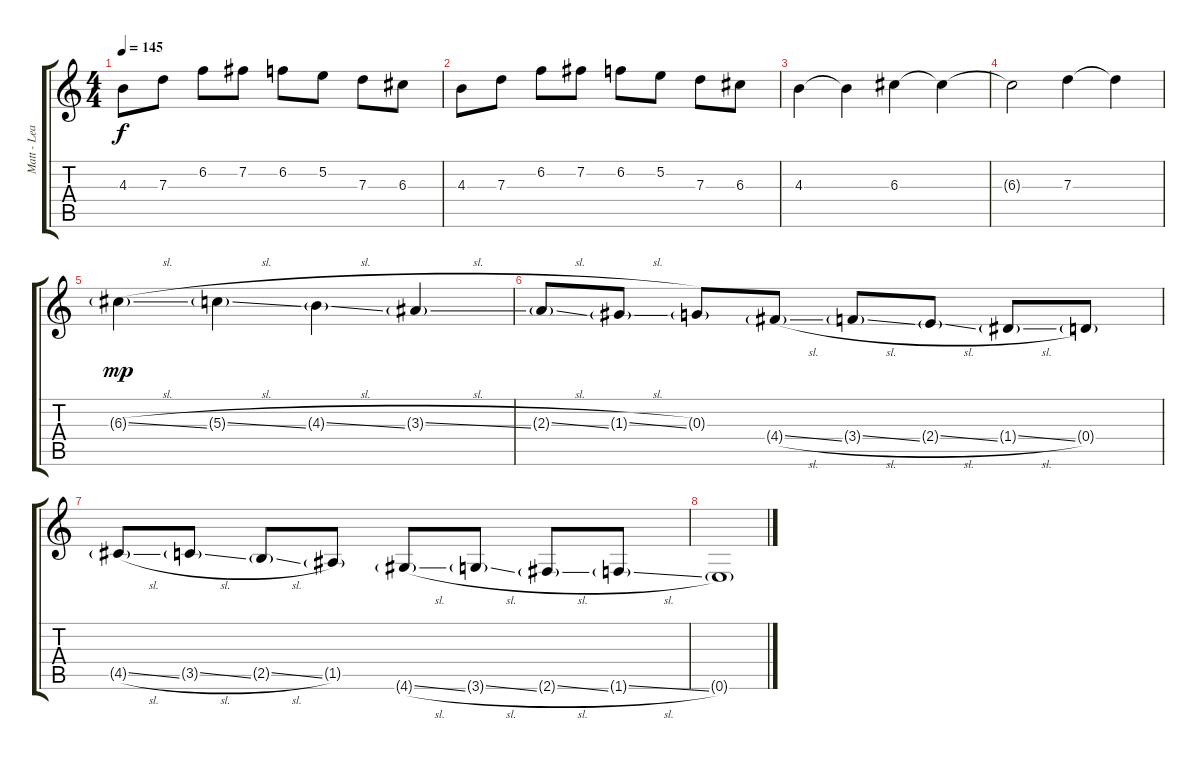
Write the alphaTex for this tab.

\track ("Matt - Lead" "Matt - Lea") {instrument distortionguitar}
\staff {score tabs}
\tuning (E4 B3 G3 D3 A2 E2) {hide}
\ts (4 4)
\tempo 145
\clef g2
\ks c
4.3.8{dy f} 7.3.8 6.2.8 7.2.8 6.2.8 5.2.8 7.3.8 6.3.8 |
4.3.8 7.3.8 6.2.8 7.2.8 6.2.8 5.2.8 7.3.8 6.3.8 |
4.3.4 4.3{t}.4 6.3.4 6.3{t}.4 |
6.3{t}.2 7.3.4 7.3{t}.4 |
6.3{sl g}.4{dy mp} 5.3{sl g}.4 4.3{sl g}.4 3.3{sl g}.4 |
2.3{sl g}.8 1.3{sl g}.8 0.3{g}.8 4.4{sl g}.8 3.4{sl g}.8 2.4{sl g}.8 1.4{sl g}.8 0.4{g}.8 |
4.5{sl g}.8 3.5{sl g}.8 2.5{sl g}.8 1.5{g}.8 4.6{sl g}.8 3.6{sl g}.8 2.6{sl g}.8 1.6{sl g}.8 |
0.6{g}.1
